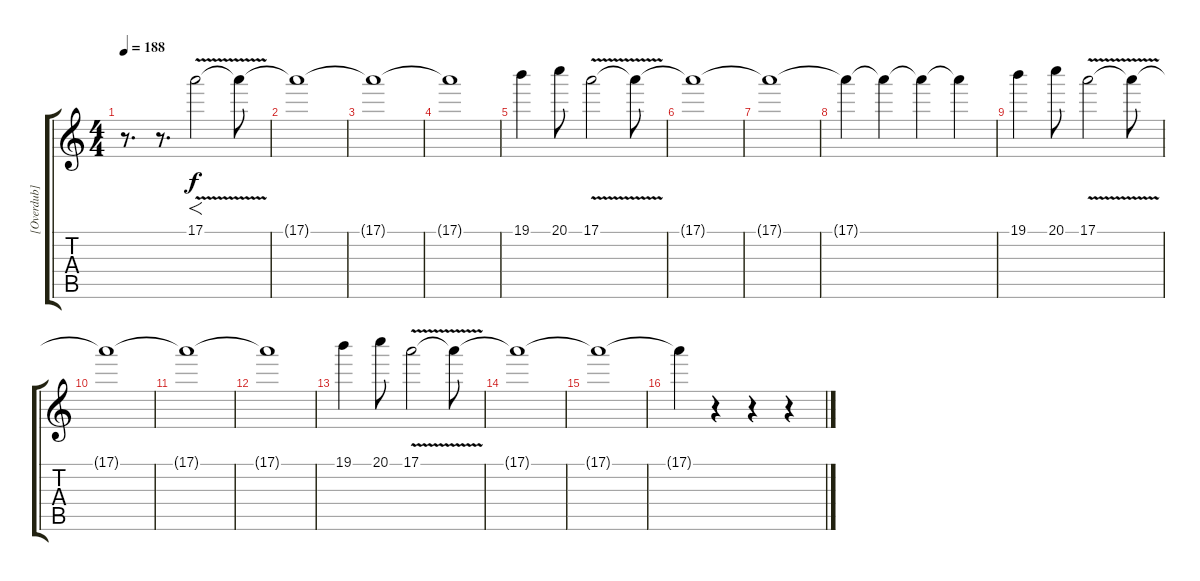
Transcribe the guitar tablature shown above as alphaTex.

\track ("[Overdub]" "[Overdub]") {instrument distortionguitar}
\staff {score tabs}
\tuning (E4 B3 G3 D3 A2 E2) {hide}
\ts (4 4)
\tempo 188
\clef g2
\ks c
r.8{d dy f balance 8} r.8{d} 17.1{v}.2{f} 17.1{t}.8 |
17.1{t}.1 |
17.1{t}.1 |
17.1{t}.1 |
19.1.4 20.1.8 17.1{v}.2 17.1{t}.8 |
17.1{t}.1 |
17.1{t}.1 |
17.1{t}.4 17.1{t}.4 17.1{t}.4 17.1{t}.4 |
19.1.4 20.1.8 17.1{v}.2 17.1{t}.8 |
17.1{t}.1 |
17.1{t}.1 |
17.1{t}.1 |
19.1.4 20.1.8 17.1{v}.2 17.1{t}.8 |
17.1{t}.1 |
17.1{t}.1 |
17.1{t}.4 r.4 r.4 r.4
